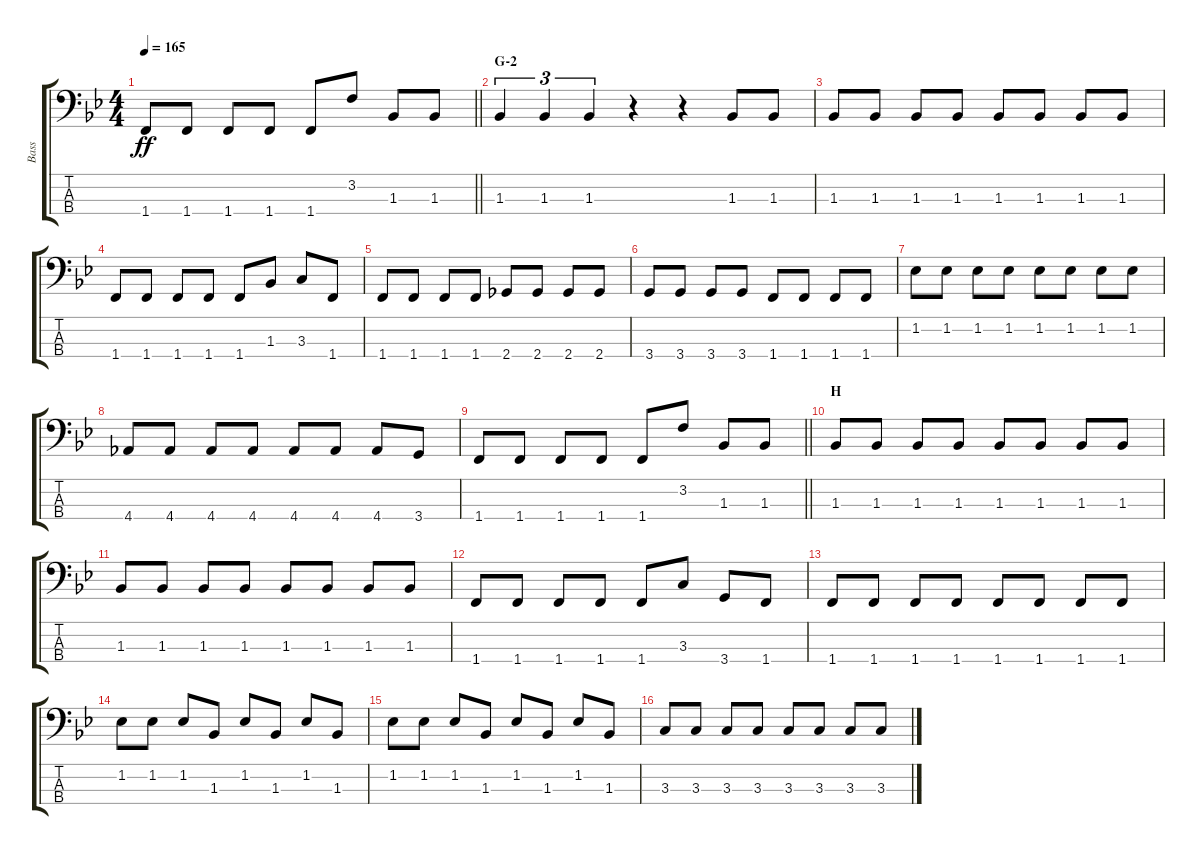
\track ("Bass" "Bass") {instrument electricbasspick}
\staff {score tabs}
\tuning (G2 D2 A1 E1) {hide}
\ts (4 4)
\tempo 165
\clef f4
\barLineRight lightlight
\ks bb
1.4.8{dy ff} 1.4.8 1.4.8 1.4.8 1.4.8 3.2.8 1.3.8 1.3.8 |
\section ("" "G-2")
1.3.4{tu (3 2)} 1.3.4{tu (3 2)} 1.3.4{tu (3 2)} r.4 r.4 1.3.8 1.3.8 |
1.3.8 1.3.8 1.3.8 1.3.8 1.3.8 1.3.8 1.3.8 1.3.8 |
1.4.8 1.4.8 1.4.8 1.4.8 1.4.8 1.3.8 3.3.8 1.4.8 |
1.4.8 1.4.8 1.4.8 1.4.8 2.4.8 2.4.8 2.4.8 2.4.8 |
3.4.8 3.4.8 3.4.8 3.4.8 1.4.8 1.4.8 1.4.8 1.4.8 |
1.2.8 1.2.8 1.2.8 1.2.8 1.2.8 1.2.8 1.2.8 1.2.8 |
4.4.8 4.4.8 4.4.8 4.4.8 4.4.8 4.4.8 4.4.8 3.4.8 |
\barLineRight lightlight
1.4.8 1.4.8 1.4.8 1.4.8 1.4.8 3.2.8 1.3.8 1.3.8 |
\section ("" "H")
1.3.8 1.3.8 1.3.8 1.3.8 1.3.8 1.3.8 1.3.8 1.3.8 |
1.3.8 1.3.8 1.3.8 1.3.8 1.3.8 1.3.8 1.3.8 1.3.8 |
1.4.8 1.4.8 1.4.8 1.4.8 1.4.8 3.3.8 3.4.8 1.4.8 |
1.4.8 1.4.8 1.4.8 1.4.8 1.4.8 1.4.8 1.4.8 1.4.8 |
1.2.8 1.2.8 1.2.8 1.3.8 1.2.8 1.3.8 1.2.8 1.3.8 |
1.2.8 1.2.8 1.2.8 1.3.8 1.2.8 1.3.8 1.2.8 1.3.8 |
3.3.8 3.3.8 3.3.8 3.3.8 3.3.8 3.3.8 3.3.8 3.3.8
